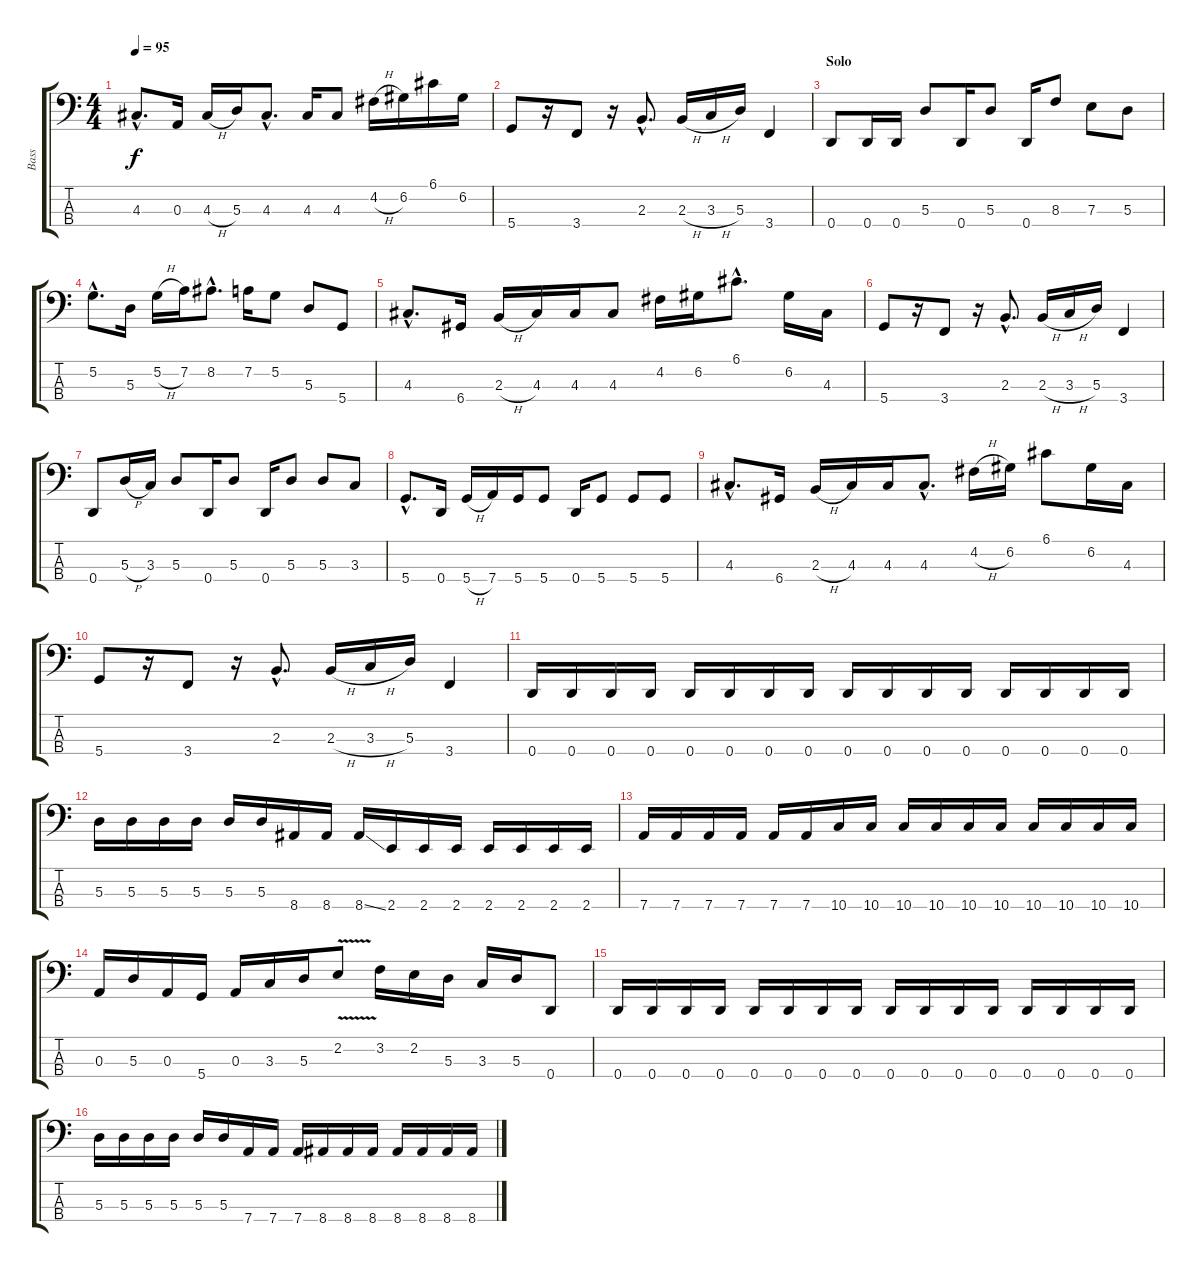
\track ("Bass" "Bass") {instrument electricbassfinger}
\staff {score tabs}
\tuning (G2 D2 A1 D1) {hide}
\ts (4 4)
\tempo 95
\clef f4
\ks c
4.3{hac}.8{d dy f} 0.3.16 4.3{h}.16 5.3.16 4.3{hac}.8{d} 4.3.16 4.3.8 4.2{h}.16 6.2.16 6.1.16 6.2.16 |
5.4.8 r.16 3.4.8 r.16 2.3{hac}.8{d} 2.3{h}.16 3.3{h}.16 5.3.16 3.4.4 |
\section ("" "Solo")
0.4.8 0.4.16 0.4.16 5.3.8 0.4.16 5.3.8 0.4.16 8.3.8 7.3.8 5.3.8 |
5.2{hac}.8{d} 5.3.16 5.2{h}.16 7.2.16 8.2{hac}.8{d} 7.2.16 5.2.8 5.3.8 5.4.8 |
4.3{hac}.8{d} 6.4.16 2.3{h}.16 4.3.16 4.3.16 4.3.8 4.2.16 6.2.16 6.1{hac}.8{d} 6.2.16 4.3.16 |
5.4.8 r.16 3.4.8 r.16 2.3{hac}.8{d} 2.3{h}.16 3.3{h}.16 5.3.16 3.4.4 |
0.4.8 5.3{h}.16 3.3.16 5.3.8 0.4.16 5.3.8 0.4.16 5.3.8 5.3.8 3.3.8 |
5.4{hac}.8{d} 0.4.16 5.4{h}.16 7.4.16 5.4.16 5.4.8 0.4.16 5.4.8 5.4.8 5.4.8 |
4.3{hac}.8{d} 6.4.16 2.3{h}.16 4.3.16 4.3.16 4.3{hac}.8{d} 4.2{h}.16 6.2.16 6.1.8 6.2.16 4.3.16 |
5.4.8 r.16 3.4.8 r.16 2.3{hac}.8{d} 2.3{h}.16 3.3{h}.16 5.3.16 3.4.4 |
\section ("" "")
0.4.16 0.4.16 0.4.16 0.4.16 0.4.16 0.4.16 0.4.16 0.4.16 0.4.16 0.4.16 0.4.16 0.4.16 0.4.16 0.4.16 0.4.16 0.4.16 |
5.3.16 5.3.16 5.3.16 5.3.16 5.3.16 5.3.16 8.4.16 8.4.16 8.4{ss}.16 2.4.16 2.4.16 2.4.16 2.4.16 2.4.16 2.4.16 2.4.16 |
7.4.16 7.4.16 7.4.16 7.4.16 7.4.16 7.4.16 10.4.16 10.4.16 10.4.16 10.4.16 10.4.16 10.4.16 10.4.16 10.4.16 10.4.16 10.4.16 |
0.3.16 5.3.16 0.3.16 5.4.16 0.3.16 3.3.16 5.3.16 2.2{v}.8 3.2.16 2.2.16 5.3.16 3.3.16 5.3.16 0.4.8 |
0.4.16 0.4.16 0.4.16 0.4.16 0.4.16 0.4.16 0.4.16 0.4.16 0.4.16 0.4.16 0.4.16 0.4.16 0.4.16 0.4.16 0.4.16 0.4.16 |
5.3.16 5.3.16 5.3.16 5.3.16 5.3.16 5.3.16 7.4.16 7.4.16 7.4.16 8.4.16 8.4.16 8.4.16 8.4.16 8.4.16 8.4.16 8.4.16
